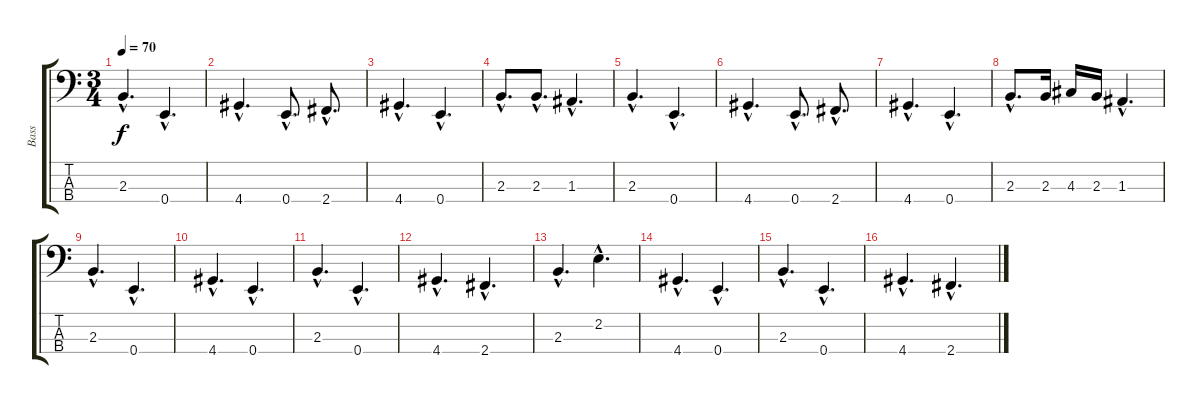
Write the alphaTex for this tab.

\track ("Bass" "Bass") {instrument acousticguitarnylon}
\staff {score tabs}
\tuning (G2 D2 A1 E1) {hide}
\ts (3 4)
\tempo 70
\clef f4
\ks c
2.3{hac}.4{d dy f instrument acousticguitarnylon} 0.4{hac}.4{d} |
4.4{hac}.4{d} 0.4{hac}.8{d} 2.4{hac}.8{d} |
4.4{hac}.4{d} 0.4{hac}.4{d} |
2.3{hac}.8{d} 2.3{hac}.8{d} 1.3{hac}.4{d} |
2.3{hac}.4{d} 0.4{hac}.4{d} |
4.4{hac}.4{d} 0.4{hac}.8{d} 2.4{hac}.8{d} |
4.4{hac}.4{d} 0.4{hac}.4{d} |
2.3{hac}.8{d} 2.3.16 4.3.16 2.3.16 1.3{hac}.4{d} |
2.3{hac}.4{d} 0.4{hac}.4{d} |
4.4{hac}.4{d} 0.4{hac}.4{d} |
2.3{hac}.4{d} 0.4{hac}.4{d} |
4.4{hac}.4{d} 2.4{hac}.4{d} |
2.3{hac}.4{d} 2.2{hac}.4{d} |
4.4{hac}.4{d} 0.4{hac}.4{d} |
2.3{hac}.4{d} 0.4{hac}.4{d} |
4.4{hac}.4{d} 2.4{hac}.4{d}
